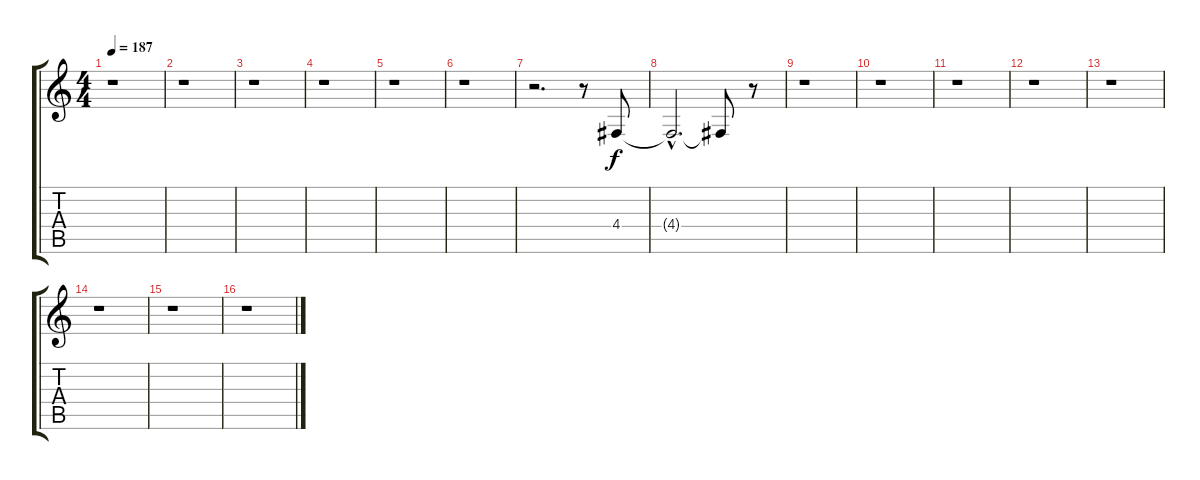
\track "" {instrument stringensemble1}
\staff {score tabs}
\tuning (E4 B3 G3 D3 A2 E2) {hide}
\ts (4 4)
\tempo 187
\clef g2
\ks c
r.1{dy f} |
r.1 |
r.1 |
r.1 |
r.1 |
r.1 |
r.2{d} r.8 4.4.8 |
4.4{hac t}.2{d} 4.4{t}.8 r.8 |
r.1 |
r.1 |
r.1 |
r.1 |
r.1 |
r.1 |
r.1 |
r.1
